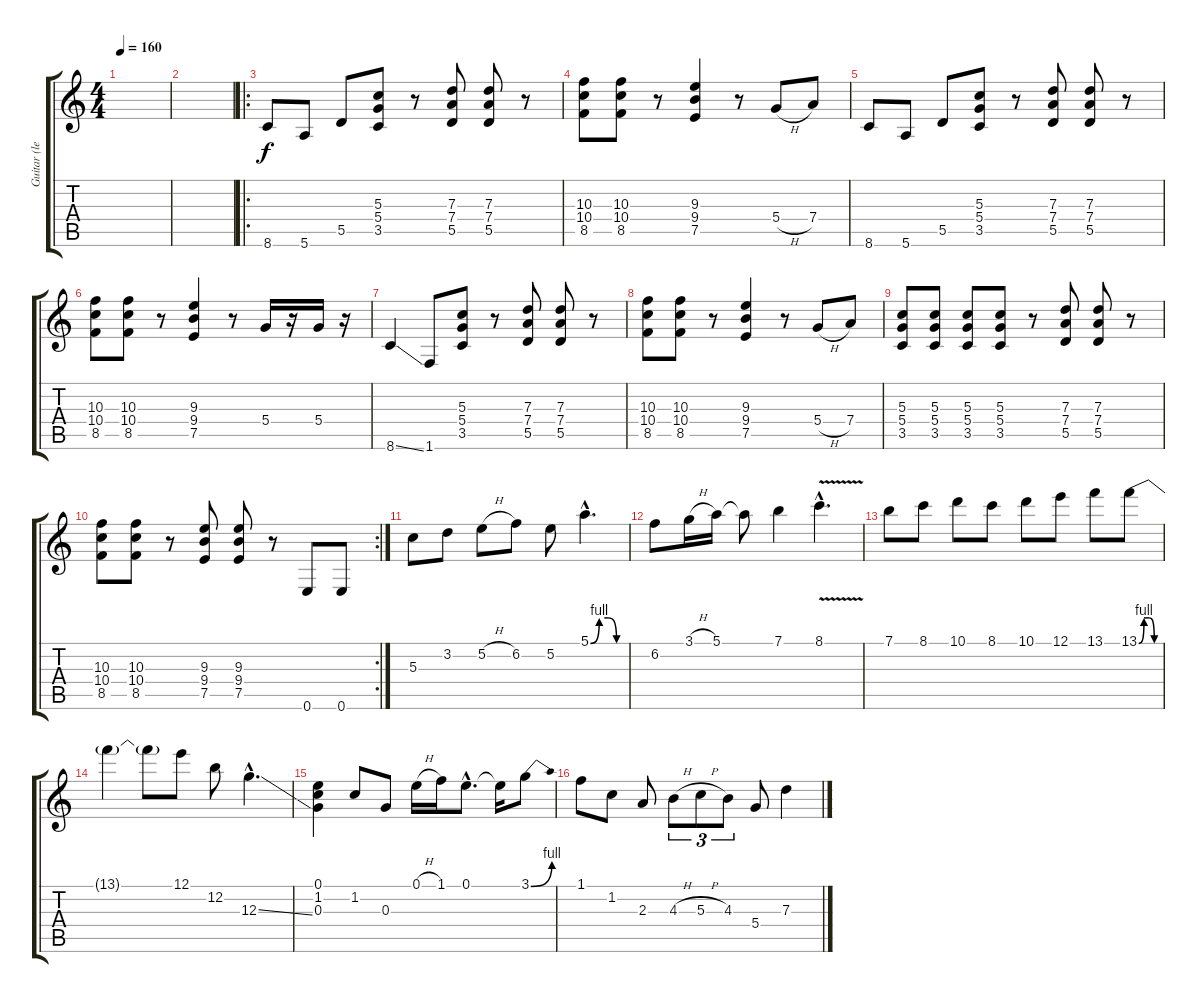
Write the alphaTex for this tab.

\track ("Guitar (lead)" "Guitar (le") {instrument electricguitarclean}
\staff {score tabs}
\tuning (E4 B3 G3 D3 A2 E2) {hide}
\ts (4 4)
\tempo 160
\clef g2
\ks c
|
|
\ro
8.6.8{instrument electricguitarclean} 5.6.8 5.5.8 (5.3 5.4 3.5).8 r.8 (7.3 7.4 5.5).8 (7.3 7.4 5.5).8 r.8 |
(10.3 10.4 8.5).8 (10.3 10.4 8.5).8 r.8 (9.3 9.4 7.5).4 r.8 5.4{h}.8 7.4.8 |
8.6.8 5.6.8 5.5.8 (5.3 5.4 3.5).8 r.8 (7.3 7.4 5.5).8 (7.3 7.4 5.5).8 r.8 |
(10.3 10.4 8.5).8 (10.3 10.4 8.5).8 r.8 (9.3 9.4 7.5).4 r.8 5.4.16 r.16 5.4.16 r.16 |
8.6{ss}.4 1.6.8 (5.3 5.4 3.5).8 r.8 (7.3 7.4 5.5).8 (7.3 7.4 5.5).8 r.8 |
(10.3 10.4 8.5).8 (10.3 10.4 8.5).8 r.8 (9.3 9.4 7.5).4 r.8 5.4{h}.8 7.4.8 |
(5.3 5.4 3.5).8 (5.3 5.4 3.5).8 (5.3 5.4 3.5).8 (5.3 5.4 3.5).8 r.8 (7.3 7.4 5.5).8 (7.3 7.4 5.5).8 r.8 |
\rc 2
(10.3 10.4 8.5).8 (10.3 10.4 8.5).8 r.8 (9.3 9.4 7.5).8 (9.3 9.4 7.5).8 r.8 0.6.8 0.6.8 |
5.3.8{instrument overdrivenguitar} 3.2.8 5.2{h}.8 6.2.8 5.2.8 5.1{be (custom 0 0 15 4 30 4 45 0 60 0) hac}.4{d} |
6.2.8 3.1{h}.16 5.1.16 5.1{t}.8 7.1.4 8.1{v hac}.4{d} |
7.1.8 8.1.8 10.1.8 8.1.8 10.1.8 12.1.8 13.1.8 13.1{be (custom 0 0 15 4 30 4 45 0 60 0)}.8 |
13.1{t}.4 13.1{t}.8 12.1.8 12.2.8 12.3{ss hac}.4{d} |
(0.1 1.2 0.3).4 1.2.8 0.3.8 0.1{h}.16 1.1.16 0.1{hac}.8{d} 0.1{t}.16 3.1{be (bend 0 0 60 4)}.8 |
1.1.8 1.2.8 2.3.8 4.3{h}.8{tu (3 2)} 5.3{h}.8{tu (3 2)} 4.3.8{tu (3 2)} 5.4.8 7.3.4
